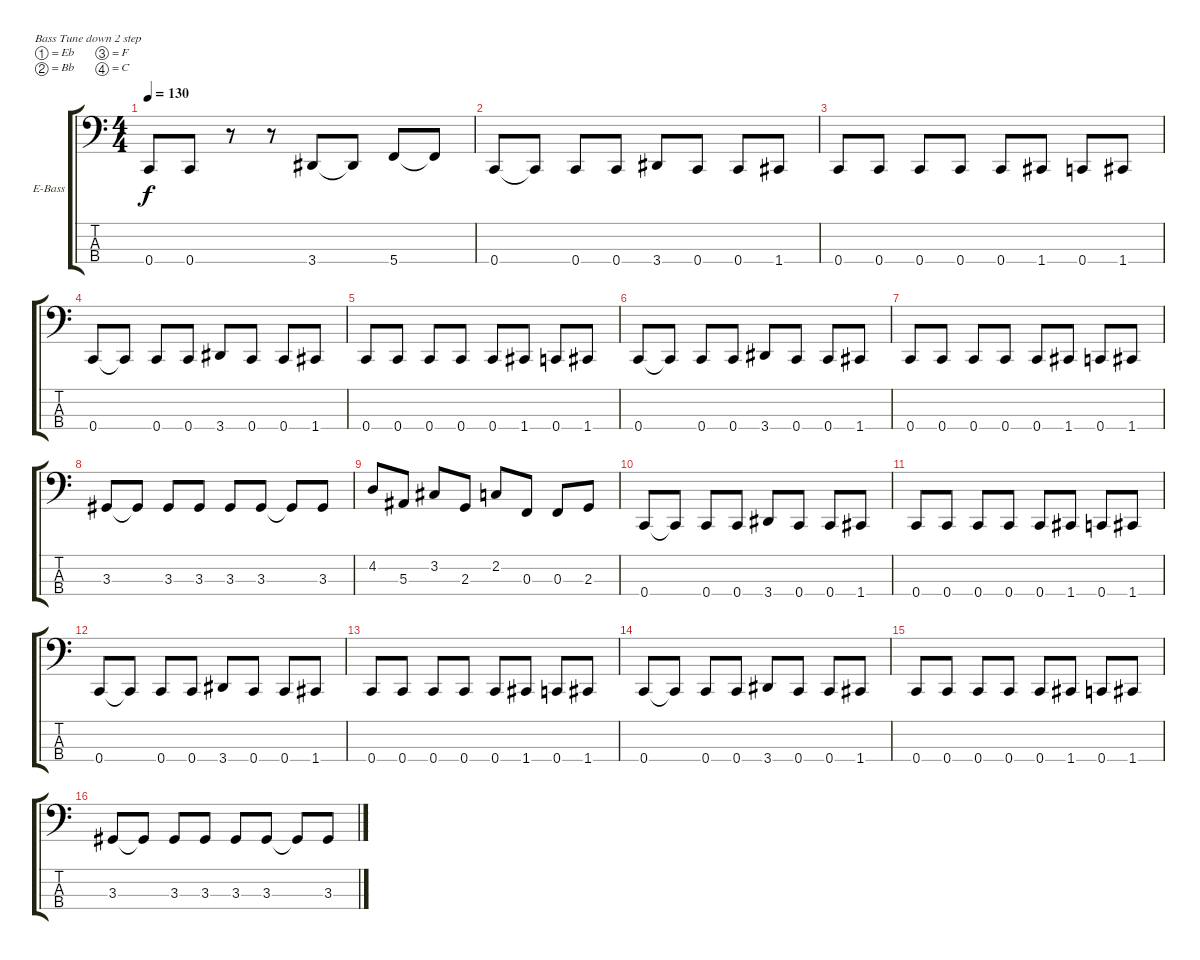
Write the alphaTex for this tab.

\defaultSystemsLayout 4
\bracketExtendMode groupsimilarinstruments
\firstSystemTrackNameOrientation horizontal
\otherSystemsTrackNameOrientation horizontal
\track ("Electric Bass" "E-Bass") {instrument electricbassfinger}
\staff {score tabs}
\tuning (Eb2 Bb1 F1 C1)
\ts (4 4)
\tempo 130
\clef f4
\scale
0.333333
\ks c
0.4.8{dy f} 0.4.8 r.8 r.8 3.4.8 3.4{t}.8 5.4.8 5.4{t}.8 |
\scale
0.333333 0.4.8 0.4{t}.8 0.4.8 0.4.8 3.4.8 0.4.8 0.4.8 1.4.8 |
\scale
0.333333 0.4.8 0.4.8 0.4.8 0.4.8 0.4.8 1.4.8 0.4.8 1.4.8 |
\scale
0.333333 0.4.8 0.4{t}.8 0.4.8 0.4.8 3.4.8 0.4.8 0.4.8 1.4.8 |
\scale
0.333333 0.4.8 0.4.8 0.4.8 0.4.8 0.4.8 1.4.8 0.4.8 1.4.8 |
\scale
0.333333 0.4.8 0.4{t}.8 0.4.8 0.4.8 3.4.8 0.4.8 0.4.8 1.4.8 |
\scale
0.333333 0.4.8 0.4.8 0.4.8 0.4.8 0.4.8 1.4.8 0.4.8 1.4.8 |
\scale
0.333333 3.3.8 3.3{t}.8 3.3.8 3.3.8 3.3.8 3.3.8 3.3{t}.8 3.3.8 |
\scale
0.333333 4.2.8 5.3.8 3.2.8 2.3.8 2.2.8 0.3.8 0.3.8 2.3.8 |
\scale
0.333333 0.4.8 0.4{t}.8 0.4.8 0.4.8 3.4.8 0.4.8 0.4.8 1.4.8 |
\scale
0.333333 0.4.8 0.4.8 0.4.8 0.4.8 0.4.8 1.4.8 0.4.8 1.4.8 |
\scale
0.333333 0.4.8 0.4{t}.8 0.4.8 0.4.8 3.4.8 0.4.8 0.4.8 1.4.8 |
\scale
0.333333 0.4.8 0.4.8 0.4.8 0.4.8 0.4.8 1.4.8 0.4.8 1.4.8 |
\scale
0.333333 0.4.8 0.4{t}.8 0.4.8 0.4.8 3.4.8 0.4.8 0.4.8 1.4.8 |
\scale
0.333333 0.4.8 0.4.8 0.4.8 0.4.8 0.4.8 1.4.8 0.4.8 1.4.8 |
\scale
0.333333 3.3.8 3.3{t}.8 3.3.8 3.3.8 3.3.8 3.3.8 3.3{t}.8 3.3.8
